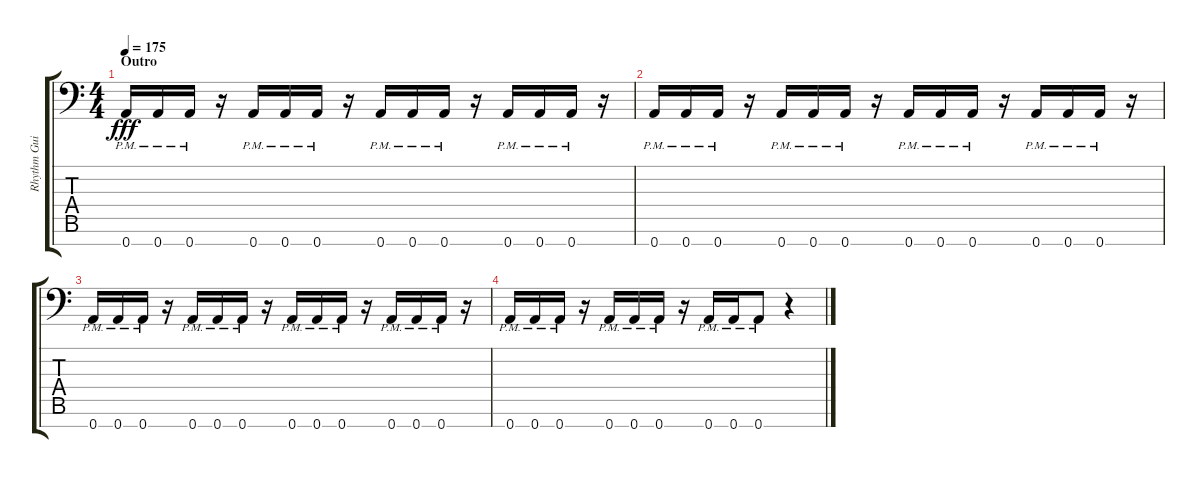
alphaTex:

\track ("Rhythm Guitar 1" "Rhythm Gui") {instrument distortionguitar}
\staff {score tabs}
\tuning (E4 B3 G3 D3 A2 E2 A1) {hide}
\ts (4 4)
\section ("" "Outro")
\tempo 175
\clef f4
\ks c
0.7{pm}.16{dy fff} 0.7{pm}.16 0.7{pm}.16 r.16 0.7{pm}.16 0.7{pm}.16 0.7{pm}.16 r.16 0.7{pm}.16 0.7{pm}.16 0.7{pm}.16 r.16 0.7{pm}.16 0.7{pm}.16 0.7{pm}.16 r.16 |
0.7{pm}.16 0.7{pm}.16 0.7{pm}.16 r.16 0.7{pm}.16 0.7{pm}.16 0.7{pm}.16 r.16 0.7{pm}.16 0.7{pm}.16 0.7{pm}.16 r.16 0.7{pm}.16 0.7{pm}.16 0.7{pm}.16 r.16 |
0.7{pm}.16 0.7{pm}.16 0.7{pm}.16 r.16 0.7{pm}.16 0.7{pm}.16 0.7{pm}.16 r.16 0.7{pm}.16 0.7{pm}.16 0.7{pm}.16 r.16 0.7{pm}.16 0.7{pm}.16 0.7{pm}.16 r.16 |
0.7{pm}.16 0.7{pm}.16 0.7{pm}.16 r.16 0.7{pm}.16 0.7{pm}.16 0.7{pm}.16 r.16 0.7{pm}.16 0.7{pm}.16 0.7{pm}.8 r.4
